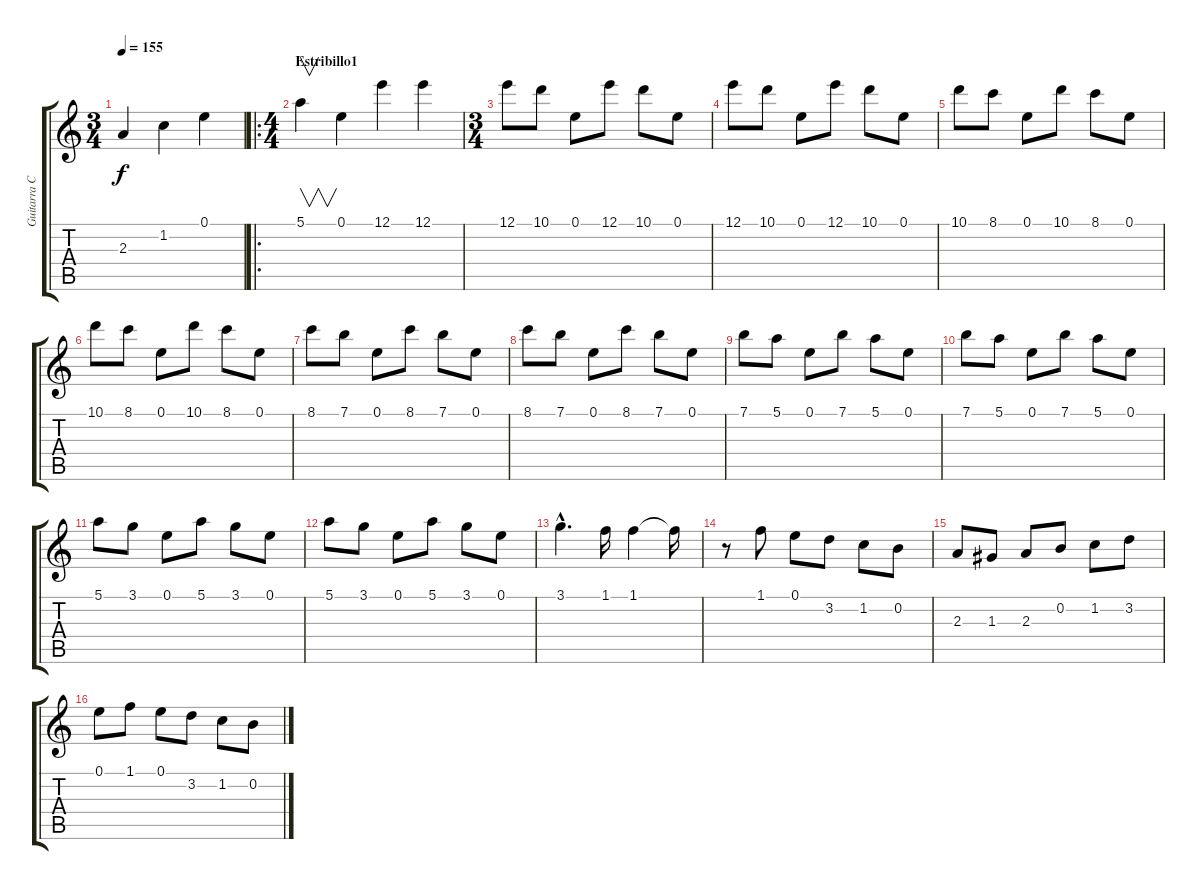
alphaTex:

\track ("Guitarra Clásica" "Guitarra C") {instrument acousticguitarnylon}
\staff {score tabs}
\tuning (E4 B3 G3 D3 A2 E2) {hide}
\ts (3 4)
\tempo 155
\clef g2
\ks c
2.3.4{dy f} 1.2.4 0.1.4 |
\ro
\ts (4 4)
\section ("" "Estribillo1")
5.1.4{v} 0.1.4 12.1.4 12.1.4 |
\ts (3 4)
12.1.8 10.1.8 0.1.8 12.1.8 10.1.8 0.1.8 |
12.1.8 10.1.8 0.1.8 12.1.8 10.1.8 0.1.8 |
10.1.8 8.1.8 0.1.8 10.1.8 8.1.8 0.1.8 |
10.1.8 8.1.8 0.1.8 10.1.8 8.1.8 0.1.8 |
8.1.8 7.1.8 0.1.8 8.1.8 7.1.8 0.1.8 |
8.1.8 7.1.8 0.1.8 8.1.8 7.1.8 0.1.8 |
7.1.8 5.1.8 0.1.8 7.1.8 5.1.8 0.1.8 |
7.1.8 5.1.8 0.1.8 7.1.8 5.1.8 0.1.8 |
5.1.8 3.1.8 0.1.8 5.1.8 3.1.8 0.1.8 |
5.1.8 3.1.8 0.1.8 5.1.8 3.1.8 0.1.8 |
3.1{hac}.4{d} 1.1.16 1.1.4 1.1{t}.16 |
r.8 1.1.8 0.1.8 3.2.8 1.2.8 0.2.8 |
2.3.8 1.3.8 2.3.8 0.2.8 1.2.8 3.2.8 |
0.1.8 1.1.8 0.1.8 3.2.8 1.2.8 0.2.8
